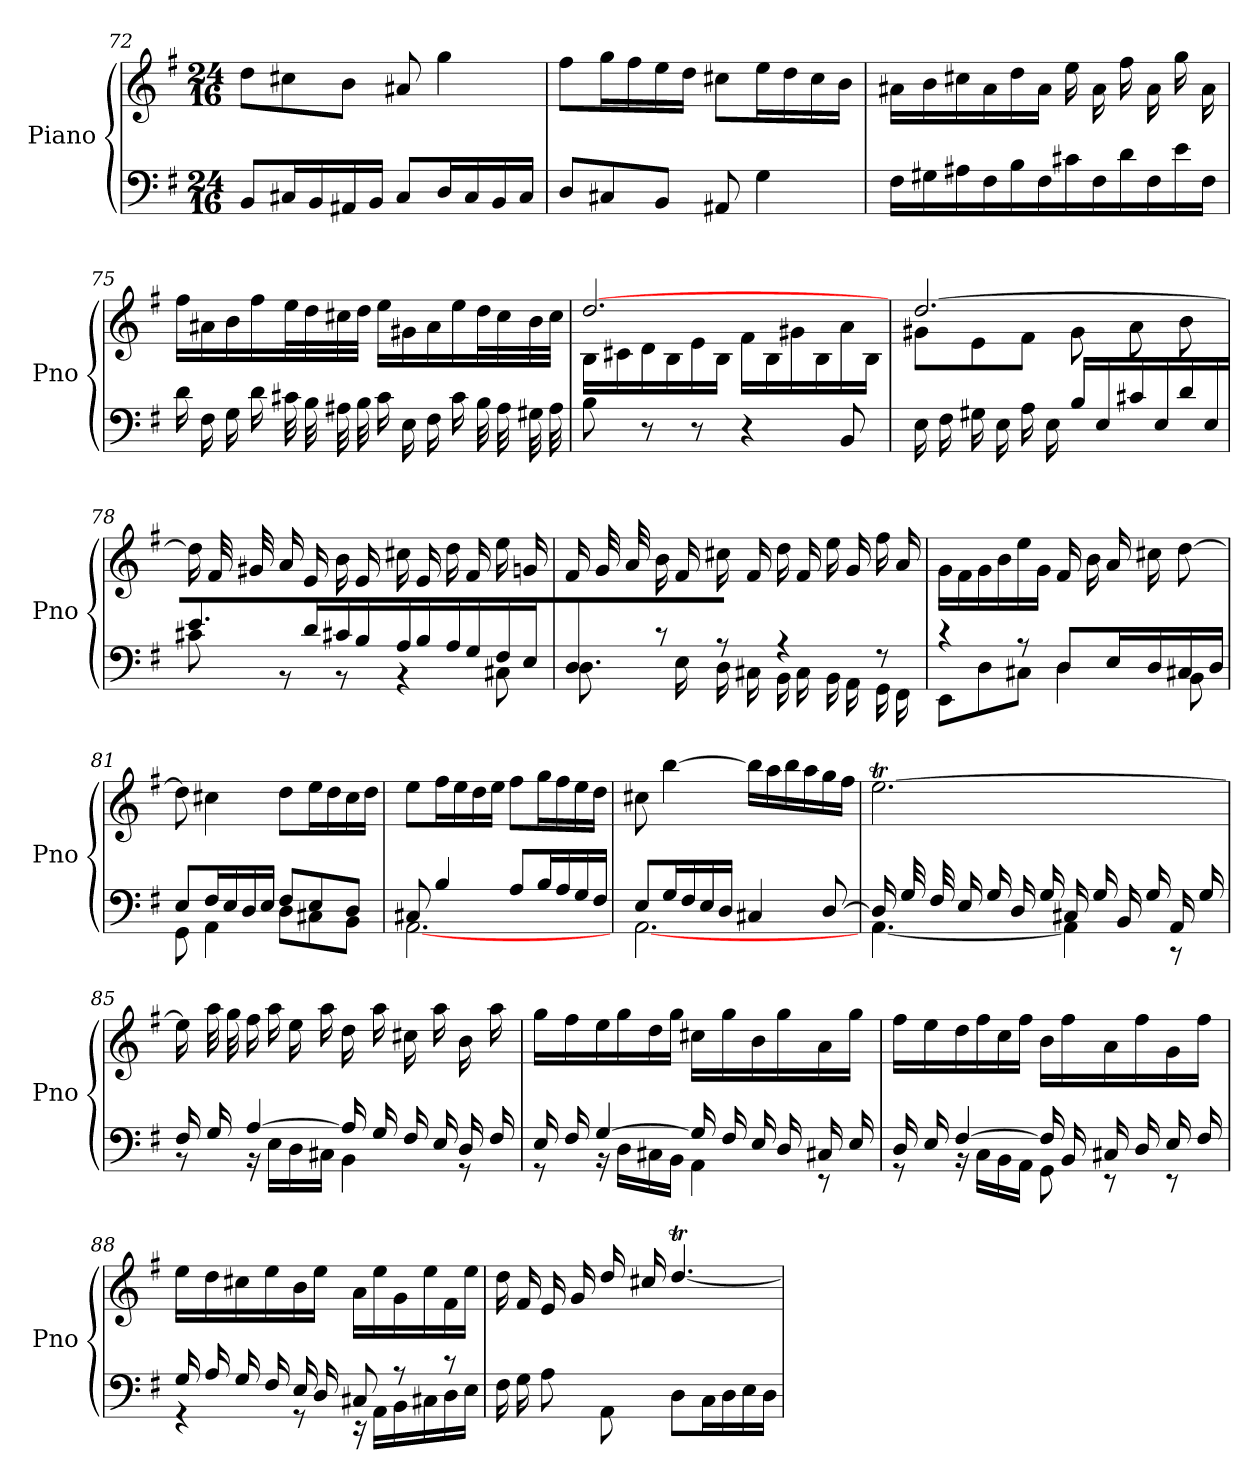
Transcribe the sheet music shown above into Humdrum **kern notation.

**kern	**kern
*part1	*part1
*staff2	*staff1
*I"Piano	*
*I'Pno	*
*clefF4	*clefG2
*k[f#]	*k[f#]
*G:	*G:
*M24/16	*M24/16
=72	=72
*^	*^
!	!LO:N:vis=1	!	!LO:N:vis=1
8BB/	2.ryy	8dd\L	2.ryy
16C#X/L	.	8cc#X\	.
16BB/	.	.	.
16AA#X/	.	8b\J	.
16BB/JJ	.	.	.
8C#L	.	8a#X/L	.
16D/L	.	4gg\	.
16C#/	.	.	.
16BB/	.	.	.
16C#/JJ	.	.	.
=73	=73	=73	=73
!	!LO:N:vis=1	!	!LO:N:vis=1
8DL	2.ryy	8ff#\L	2.ryy
8C#X/	.	16gg\L	.
.	.	16ff#\	.
8BB/J	.	16ee\	.
.	.	16dd\JJ	.
8AA#X/	.	8cc#X\L	.
4G\	.	16ee\L	.
.	.	16dd\	.
.	.	16cc#\	.
.	.	16b\JJ	.
=74	=74	=74	=74
!	!	!	!LO:N:vis=1
16F#\	16ryy	16a#X\LL	2.ryy
16G#X\	16ryy	16b\	.
16A#X\	16ryy	16cc#X\	.
16F#\	16ryy	16a#\	.
16B\	16ryy	16dd\	.
16F#\JJ	16ryy	16a#\JJ	.
16c#X\LL	16ryy	16ee\LL	.
16F#\	16ryy	16a#\	.
16d\	16ryy	16ff#\	.
16F#\	16ryy	16a#\	.
16e\	16ryy	16gg\	.
16F#\	16ryy	16a#\	.
!!LO:LB:g=z	!!
=75	=75	=75	=75
!	!	!LO:N:vis=1	!
*v	*v	*	*
16dLL	2.ryy	16ff#LL
16F#	.	16a#X
16G	.	16b
16d	.	16ff#
32c#XL	.	32eeL
32B	.	32dd
32A#X	.	32cc#X
32BJJJ	.	32ddJJJ
16c#LL	.	16eeLL
16E	.	16g#X
16F#	.	16a#
16c#	.	16ee
32BL	.	32ddL
32A#	.	32cc#
32G#X	.	32b
32A#JJJ	.	32cc#JJJ
=76	=76	=76
8B	[2.dd/	16B\LL
.	.	16c#X\
8r	.	16d\
.	.	16B\
8r	.	16e\
.	.	16B\JJ
4r	.	16f#\LL
.	.	16B\
.	.	16g#X\
.	.	16B\
8BB	.	16a\
.	.	16B\JJ
=77	=77	=77
16EL	[2.dd/	8g#X\L
16F#	.	.
16G#X	.	8e\
16E	.	.
16A	.	8f#\J
16EJJ	.	.
16BLL	.	8g#\L
16E	.	.
16c#X	.	8a\
16E	.	.
16d	.	8b\
16E	.	.
!!LO:LB:g=z	!!
=78	=78	=78
*^	*	*
!	!	!	!LO:N:vis=1
8.eL	8c#X\	16ddLL]	2.ryy
.	.	32f#L	.
.	.	32g#X	.
.	8r	16a	.
16d	.	16e	.
16c#X	8r	16b	.
16BJJ	.	16eJJ	.
16A/LL	4r	16cc#XLL	.
16B/	.	16e	.
16A/	.	16dd	.
16G/	.	16f#	.
16F#/	8C#X\	16ee	.
16E/JJ	.	16gnJJ	.
=79	=79	=79	=79
!	!	!	!LO:N:vis=1
8D/	8.D\L	16f#LL	2.ryy
.	.	32gL	.
.	.	32a	.
8r	.	16b	.
.	16E\	16f#	.
8r	16D\	16cc#X	.
.	16C#X\JJ	16f#JJ	.
4r	16BBLL	16ddLL	.
.	16C#	16f#	.
.	16BB	16ee	.
.	16AA	16g	.
8r	16GG	16ff#	.
.	16FF#JJ	16aJJ	.
=80	=80	=80	=80
!	!	!	!LO:N:vis=1
4r	8EE\L	16gLL	2.ryy
.	.	16f#	.
.	8D\	16g	.
.	.	16b	.
8r	8C#X\J	16ee	.
.	.	16gJJ	.
8DL	4D\	16f#LL	.
.	.	16b	.
16EL	.	16a	.
16D	.	16cc#X	.
16C#X	8BB\	[8ddJ	.
16DJJ	.	.	.
!!LO:LB:g=z	!!
=81	=81	=81	=81
8EL	8GG\	8dd]	8ryy
16F#L	4AA\	4ryy	4cc#X\
16E	.	.	.
16D	.	.	.
16EJJ	.	.	.
8F#L	8DL	4.ryy	8dd\L
8E	8C#X	.	16ee\L
.	.	.	16dd\
8DJ	8BBJ	.	16cc#\
.	.	.	16dd\JJ
=82	=82	=82	=82
!	!	!LO:N:vis=1	!
8C#X/	[2.AA\	2.ryy	8eeL
4B/	.	.	16ff#L
.	.	.	16ee
.	.	.	16dd
.	.	.	16eeJJ
8A/L	.	.	8ff#\L
16B/L	.	.	16gg\L
16A/	.	.	16ff#\
16G/	.	.	16ee\
16F#/JJ	.	.	16dd\JJ
=83	=83	=83	=83
!	!	!	!LO:N:vis=1
8E/L	[2.AA\	8cc#X\	2.ryy
16G/L	.	[4bb\	.
16F#/	.	.	.
16E/	.	.	.
16D/JJ	.	.	.
4C#X/	.	16bb\LL]	.
.	.	16aa\	.
.	.	16bb\	.
.	.	16aa\	.
[8D/	.	16gg\	.
.	.	16ff#\JJ	.
=84	=84	=84	=84
!	!	!	!LO:N:vis=1
16DLL]	[4.AA\	[2.eeT\	2.ryy
32GL	.	.	.
32F#	.	.	.
16E	.	.	.
16G	.	.	.
16D	.	.	.
16GJJ	.	.	.
16C#X/LL	4AA\]	.	.
16G/	.	.	.
16BB/	.	.	.
16G/	.	.	.
16AA/	8r	.	.
16G/	.	.	.
!!LO:LB:g=z	!!
=85	=85	=85	=85
!	!	!	!LO:N:vis=1
16F#LL	8r	16eeLL]	2.ryy
16GJJ	.	32aaL	.
.	.	32gg	.
[4A/	16r	16ff#	.
.	16ELL	16aa	.
.	16D	16ee	.
.	16C#XJJ	16aaJJ	.
16ALL]	4BB\	16ddLL	.
16G	.	16aa	.
16F#	.	16cc#X	.
16E	.	16aa	.
16D	8r	16b	.
16F#JJ	.	16aaJJ	.
=86	=86	=86	=86
!	!	!	!LO:N:vis=1
16E/LL	8r	16ggLL	2.ryy
16F#/JJ	.	16ff#	.
[4G/	16r	16ee	.
.	16D\LL	16gg	.
.	16C#X\	16dd	.
.	16BB\JJ	16ggJJ	.
16G/LL]	4AA\	16cc#XLL	.
16F#/	.	16gg	.
16E/	.	16b	.
16D/	.	16gg	.
16C#X/	8r	16a	.
16E/JJ	.	16ggJJ	.
=87	=87	=87	=87
!	!	!	!LO:N:vis=1
16DLL	8r	16ff#LL	2.ryy
16EJJ	.	16ee	.
[4F#/	16r	16dd	.
.	16C\LL	16ff#	.
.	16BB\	16cc	.
.	16AA\JJ	16ff#JJ	.
16F#LL]	8GG\	16bLL	.
16BB	.	16ff#	.
16C#X	8r	16a	.
16D	.	16ff#	.
16E	8r	16g	.
16F#JJ	.	16ff#JJ	.
!!LO:LB:g=z	!!
=88	=88	=88	=88
!	!	!	!LO:N:vis=1
16GLL	4r	16ee\LL	2.ryy
16A/	.	16dd\	.
16G/	.	16cc#X\	.
16F#/	.	16ee\	.
16E/	8r	16b\	.
16D/JJ	.	16ee\JJ	.
8C#X/	16r	16a\LL	.
.	16AA\LL	16ee\	.
8r	16BB\	16g\	.
.	16C#X\	16ee\	.
8r	16D\	16f#\	.
.	16E\JJ	16ee\JJ	.
=89	=89	=89	=89
!LO:N:vis=1	!	!	!
2.ryy	16F#	16ddLL	4.ryy
.	16G\	16f#/	.
.	8A\	16e/	.
.	.	16g/	.
.	8AA\J	16dd/	.
.	.	16cc#X/	.
.	8D\L	[4.ddT/	8ryy
.	16C\L	.	4ryy
.	16D\	.	.
.	16E\	.	.
.	16D\JJ	.	.
*v	*v	*	*
*	*v	*v
=	=
*-	*-
